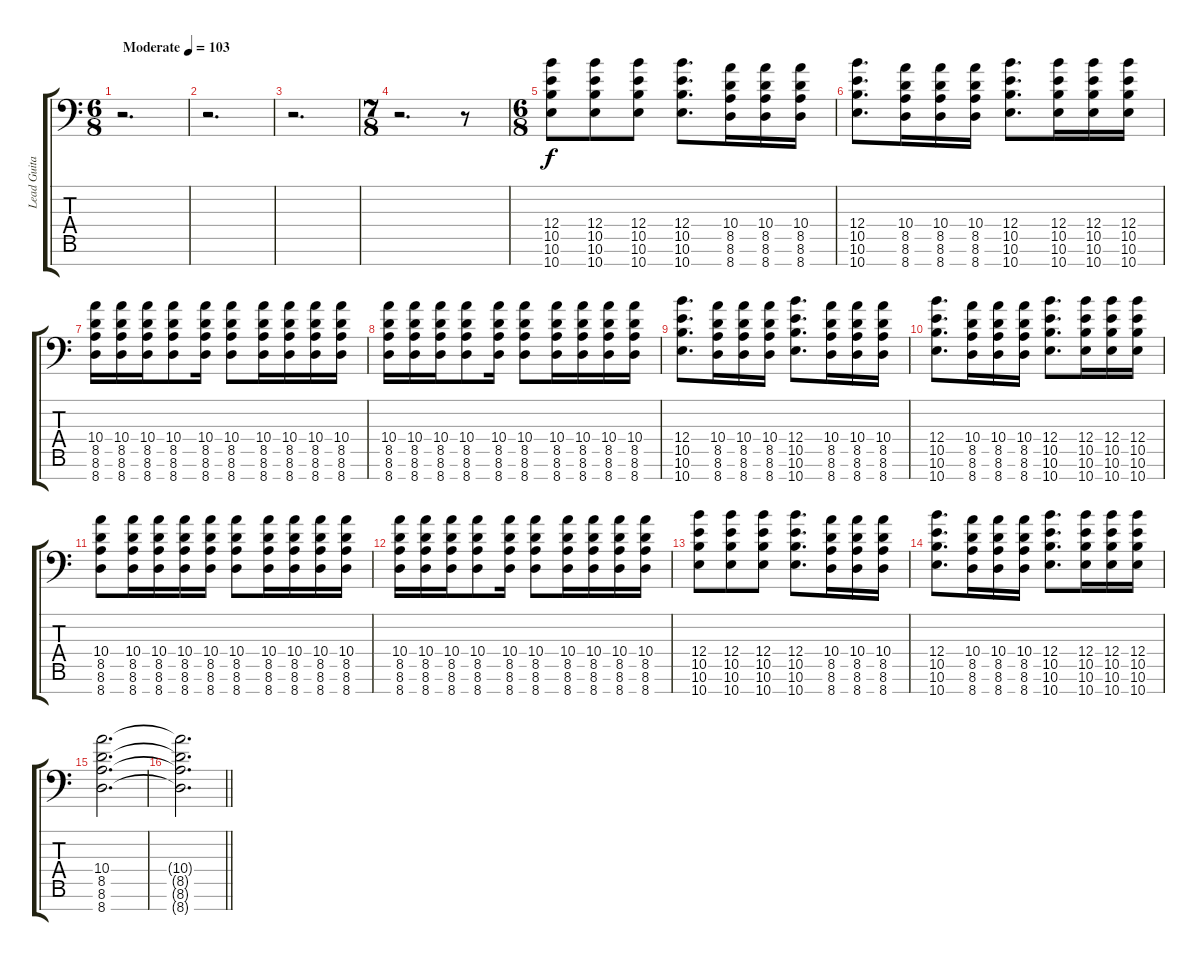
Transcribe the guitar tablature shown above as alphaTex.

\track ("Lead Guitar (7 strings)" "Lead Guita") {instrument overdrivenguitar}
\staff {score tabs}
\tuning (Db4 Ab3 E3 B2 Gb2 Db2 Gb1) {hide}
\ts (6 8)
\tempo (103 "Moderate")
\clef f4
\ks c
r.2{d dy f instrument overdrivenguitar} |
r.2{d} |
r.2{d} |
\ts (7 8)
r.2{d} r.8 |
\ts (6 8)
(12.4 10.5 10.6 10.7).8 (12.4 10.5 10.6 10.7).8 (12.4 10.5 10.6 10.7).8 (12.4 10.5 10.6 10.7).8{d} (10.4 8.5 8.6 8.7).16 (10.4 8.5 8.6 8.7).16 (10.4 8.5 8.6 8.7).16 |
(12.4 10.5 10.6 10.7).8{d} (10.4 8.5 8.6 8.7).16 (10.4 8.5 8.6 8.7).16 (10.4 8.5 8.6 8.7).16 (12.4 10.5 10.6 10.7).8{d} (12.4 10.5 10.6 10.7).16 (12.4 10.5 10.6 10.7).16 (12.4 10.5 10.6 10.7).16 |
(10.4 8.5 8.6 8.7).16 (10.4 8.5 8.6 8.7).16 (10.4 8.5 8.6 8.7).16 (10.4 8.5 8.6 8.7).8 (10.4 8.5 8.6 8.7).16 (10.4 8.5 8.6 8.7).8 (10.4 8.5 8.6 8.7).16 (10.4 8.5 8.6 8.7).16 (10.4 8.5 8.6 8.7).16 (10.4 8.5 8.6 8.7).16 |
(10.4 8.5 8.6 8.7).16 (10.4 8.5 8.6 8.7).16 (10.4 8.5 8.6 8.7).16 (10.4 8.5 8.6 8.7).8 (10.4 8.5 8.6 8.7).16 (10.4 8.5 8.6 8.7).8 (10.4 8.5 8.6 8.7).16 (10.4 8.5 8.6 8.7).16 (10.4 8.5 8.6 8.7).16 (10.4 8.5 8.6 8.7).16 |
(12.4 10.5 10.6 10.7).8{d} (10.4 8.5 8.6 8.7).16 (10.4 8.5 8.6 8.7).16 (10.4 8.5 8.6 8.7).16 (12.4 10.5 10.6 10.7).8{d} (10.4 8.5 8.6 8.7).16 (10.4 8.5 8.6 8.7).16 (10.4 8.5 8.6 8.7).16 |
(12.4 10.5 10.6 10.7).8{d} (10.4 8.5 8.6 8.7).16 (10.4 8.5 8.6 8.7).16 (10.4 8.5 8.6 8.7).16 (12.4 10.5 10.6 10.7).8{d} (12.4 10.5 10.6 10.7).16 (12.4 10.5 10.6 10.7).16 (12.4 10.5 10.6 10.7).16 |
(10.4 8.5 8.6 8.7).8 (10.4 8.5 8.6 8.7).16 (10.4 8.5 8.6 8.7).16 (10.4 8.5 8.6 8.7).16 (10.4 8.5 8.6 8.7).16 (10.4 8.5 8.6 8.7).8 (10.4 8.5 8.6 8.7).16 (10.4 8.5 8.6 8.7).16 (10.4 8.5 8.6 8.7).16 (10.4 8.5 8.6 8.7).16 |
(10.4 8.5 8.6 8.7).16 (10.4 8.5 8.6 8.7).16 (10.4 8.5 8.6 8.7).16 (10.4 8.5 8.6 8.7).8 (10.4 8.5 8.6 8.7).16 (10.4 8.5 8.6 8.7).8 (10.4 8.5 8.6 8.7).16 (10.4 8.5 8.6 8.7).16 (10.4 8.5 8.6 8.7).16 (10.4 8.5 8.6 8.7).16 |
(12.4 10.5 10.6 10.7).8 (12.4 10.5 10.6 10.7).8 (12.4 10.5 10.6 10.7).8 (12.4 10.5 10.6 10.7).8{d} (10.4 8.5 8.6 8.7).16 (10.4 8.5 8.6 8.7).16 (10.4 8.5 8.6 8.7).16 |
(12.4 10.5 10.6 10.7).8{d} (10.4 8.5 8.6 8.7).16 (10.4 8.5 8.6 8.7).16 (10.4 8.5 8.6 8.7).16 (12.4 10.5 10.6 10.7).8{d} (12.4 10.5 10.6 10.7).16 (12.4 10.5 10.6 10.7).16 (12.4 10.5 10.6 10.7).16 |
(10.4 8.5 8.6 8.7).2{d} |
\barLineRight lightlight
(10.4{t} 8.5{t} 8.6{t} 8.7{t}).2{d}
